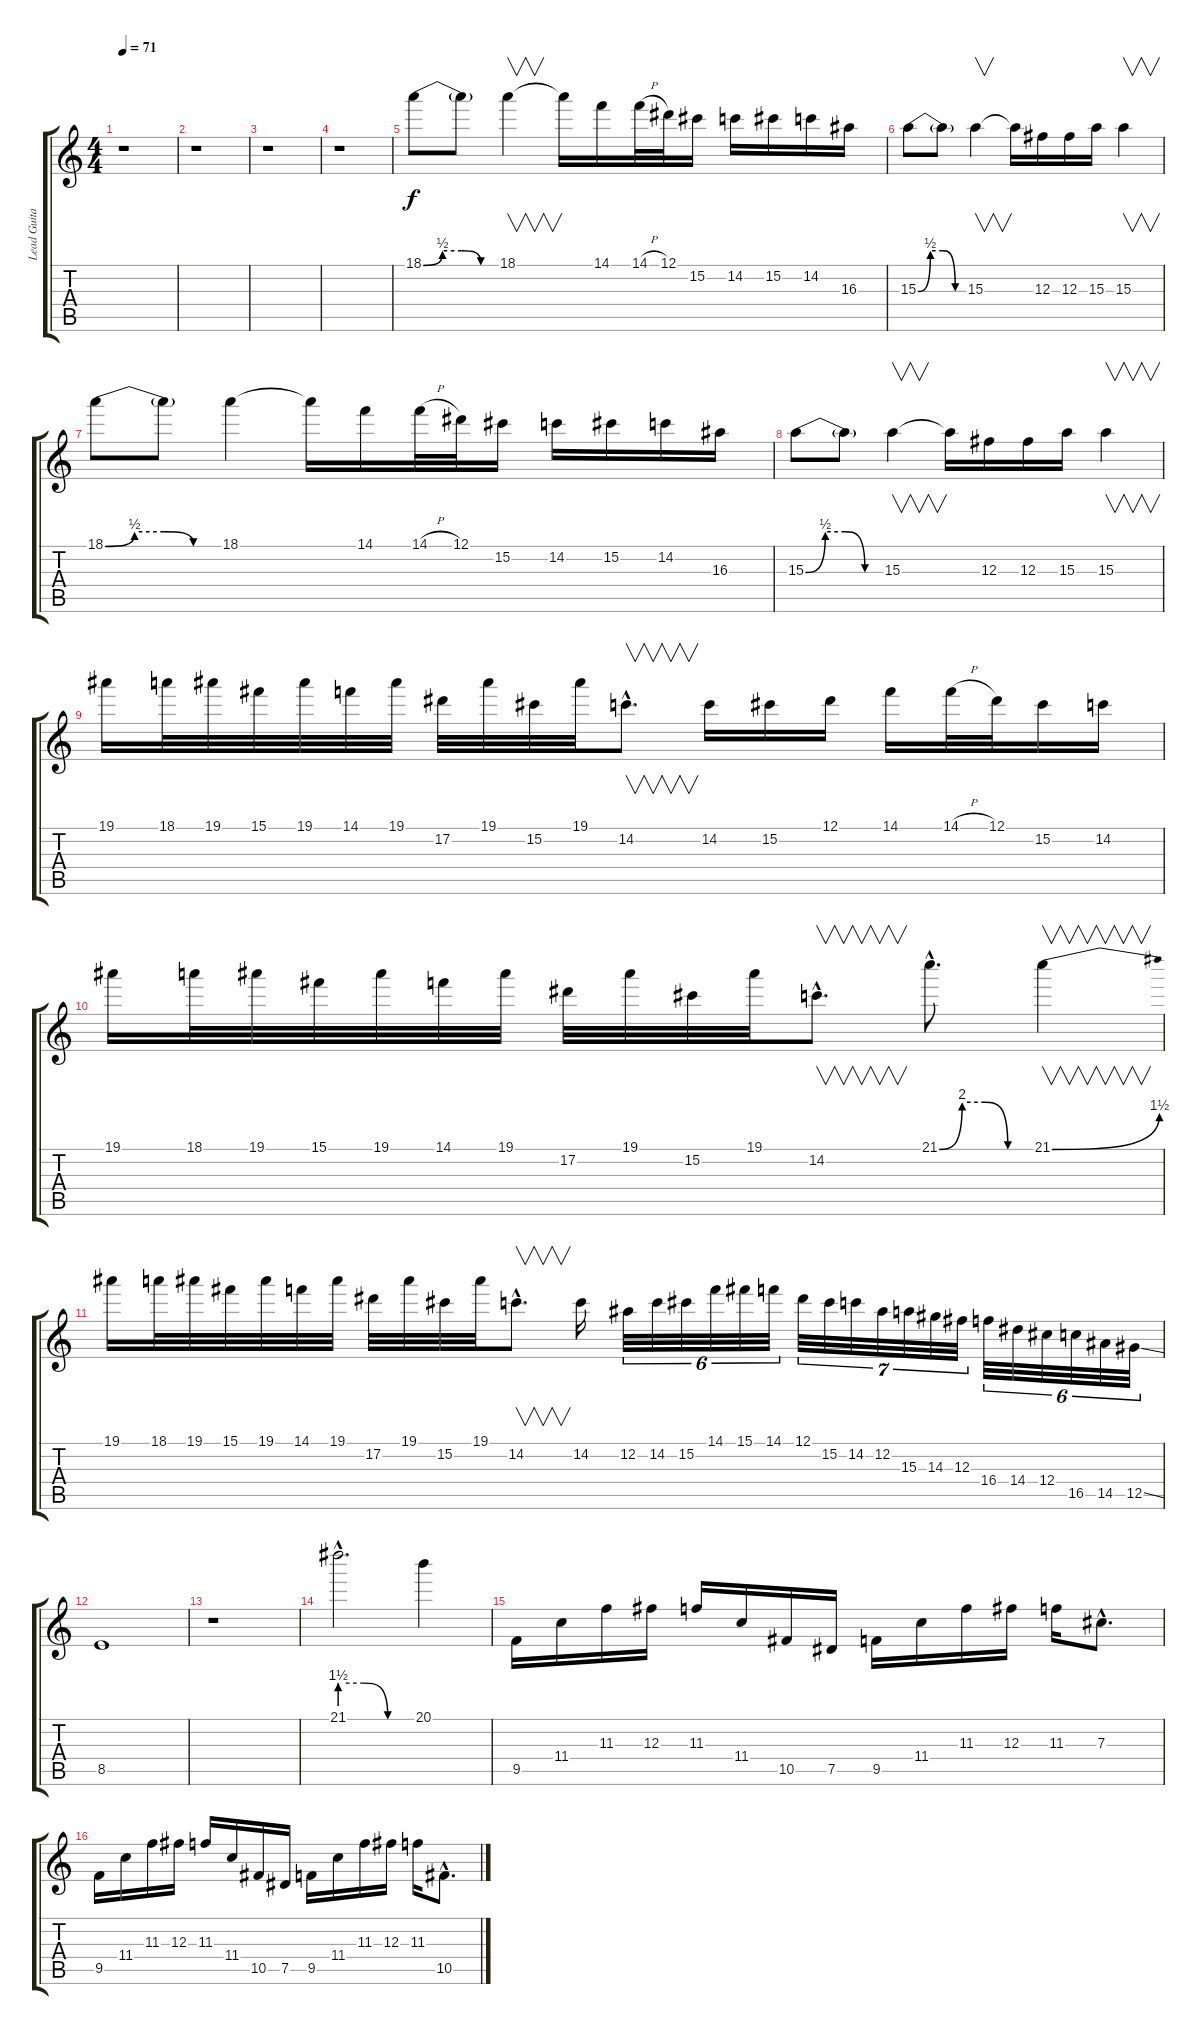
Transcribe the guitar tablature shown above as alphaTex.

\track ("Lead Guitar 1" "Lead Guita") {instrument overdrivenguitar}
\staff {score tabs}
\tuning (Eb4 Bb3 Gb3 Db3 Ab2 Eb2) {hide}
\ts (4 4)
\tempo 71
\clef g2
\ks c
r.1{dy f} |
r.1 |
r.1 |
r.1 |
18.1{be (custom 0 0 15 2 30 2 45 0 60 0)}.8 18.1{t}.8 18.1.4{v} 18.1{t}.16 14.1.16 14.1{h}.32 12.1.32 15.2.16 14.2.16 15.2.16 14.2.16 16.3.16 |
15.3{be (custom 0 0 15 2 30 2 45 0 60 0)}.8 15.3{t}.8 15.3.4{v} 15.3{t}.16 12.3.16 12.3.16 15.3.16 15.3.4{v} |
18.1{be (custom 0 0 15 2 30 2 45 0 60 0)}.8 18.1{t}.8 18.1.4 18.1{t}.16 14.1.16 14.1{h}.32 12.1.32 15.2.16 14.2.16 15.2.16 14.2.16 16.3.16 |
15.3{be (custom 0 0 15 2 30 2 45 0 60 0)}.8 15.3{t}.8 15.3.4{v} 15.3{t}.16 12.3.16 12.3.16 15.3.16 15.3.4{v} |
19.1.16 18.1.32 19.1.32 15.1.32 19.1.32 14.1.32 19.1.32 17.2.32 19.1.32 15.2.32 19.1.32 14.2{hac}.8{v d} 14.2.16 15.2.16 12.1.16 14.1.16 14.1{h}.32 12.1.32 15.2.16 14.2.16 |
19.1.16 18.1.32 19.1.32 15.1.32 19.1.32 14.1.32 19.1.32 17.2.32 19.1.32 15.2.32 19.1.32 14.2{hac}.8{v d} 21.1{be (custom 0 0 15 8 30 8 45 0 60 0) hac}.8{d} 21.1{be (bend 0 0 60 6)}.4{v} |
19.1.16 18.1.32 19.1.32 15.1.32 19.1.32 14.1.32 19.1.32 17.2.32 19.1.32 15.2.32 19.1.32 14.2{hac}.8{v d} 14.2.16 12.2.32{tu (6 4)} 14.2.32{tu (6 4)} 15.2.32{tu (6 4)} 14.1.32{tu (6 4)} 15.1.32{tu (6 4)} 14.1.32{tu (6 4)} 12.1.32{tu (7 4)} 15.2.32{tu (7 4)} 14.2.32{tu (7 4)} 12.2.32{tu (7 4)} 15.3.32{tu (7 4)} 14.3.32{tu (7 4)} 12.3.32{tu (7 4)} 16.4.32{tu (6 4)} 14.4.32{tu (6 4)} 12.4.32{tu (6 4)} 16.5.32{tu (6 4)} 14.5.32{tu (6 4)} 12.5{ss}.32{tu (6 4)} |
8.5.1 |
r.1 |
21.1{be (custom 0 6 20 6 40 0 60 0) hac}.2{d} 20.1.4 |
9.5.16 11.4.16 11.3.16 12.3.16 11.3.16 11.4.16 10.5.16 7.5.16 9.5.16 11.4.16 11.3.16 12.3.16 11.3.16 7.3{hac}.8{d} |
9.5.16 11.4.16 11.3.16 12.3.16 11.3.16 11.4.16 10.5.16 7.5.16 9.5.16 11.4.16 11.3.16 12.3.16 11.3.16 10.5{hac}.8{d}
